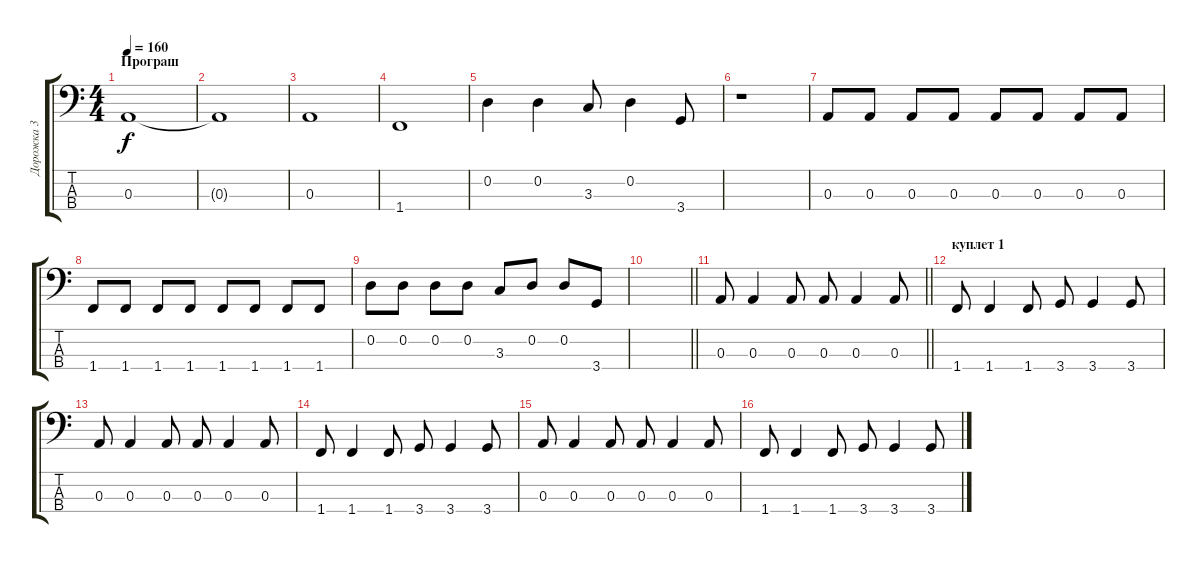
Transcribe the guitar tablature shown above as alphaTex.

\track ("Дорожка 3" "Дорожка 3") {instrument electricbassfinger}
\staff {score tabs}
\tuning (G2 D2 A1 E1) {hide}
\ts (4 4)
\section ("" "Програш")
\tempo 160
\clef f4
\ks c
0.3.1{dy f} |
0.3{t}.1 |
0.3.1 |
1.4.1 |
0.2.4 0.2.4 3.3.8 0.2.4 3.4.8 |
r.1 |
0.3.8 0.3.8 0.3.8 0.3.8 0.3.8 0.3.8 0.3.8 0.3.8 |
1.4.8 1.4.8 1.4.8 1.4.8 1.4.8 1.4.8 1.4.8 1.4.8 |
0.2.8 0.2.8 0.2.8 0.2.8 3.3.8 0.2.8 0.2.8 3.4.8 |
\barLineRight lightlight
|
\barLineRight lightlight
0.3.8 0.3.4 0.3.8 0.3.8 0.3.4 0.3.8 |
\section ("" "куплет 1")
1.4.8 1.4.4 1.4.8 3.4.8 3.4.4 3.4.8 |
0.3.8 0.3.4 0.3.8 0.3.8 0.3.4 0.3.8 |
1.4.8 1.4.4 1.4.8 3.4.8 3.4.4 3.4.8 |
0.3.8 0.3.4 0.3.8 0.3.8 0.3.4 0.3.8 |
1.4.8 1.4.4 1.4.8 3.4.8 3.4.4 3.4.8
